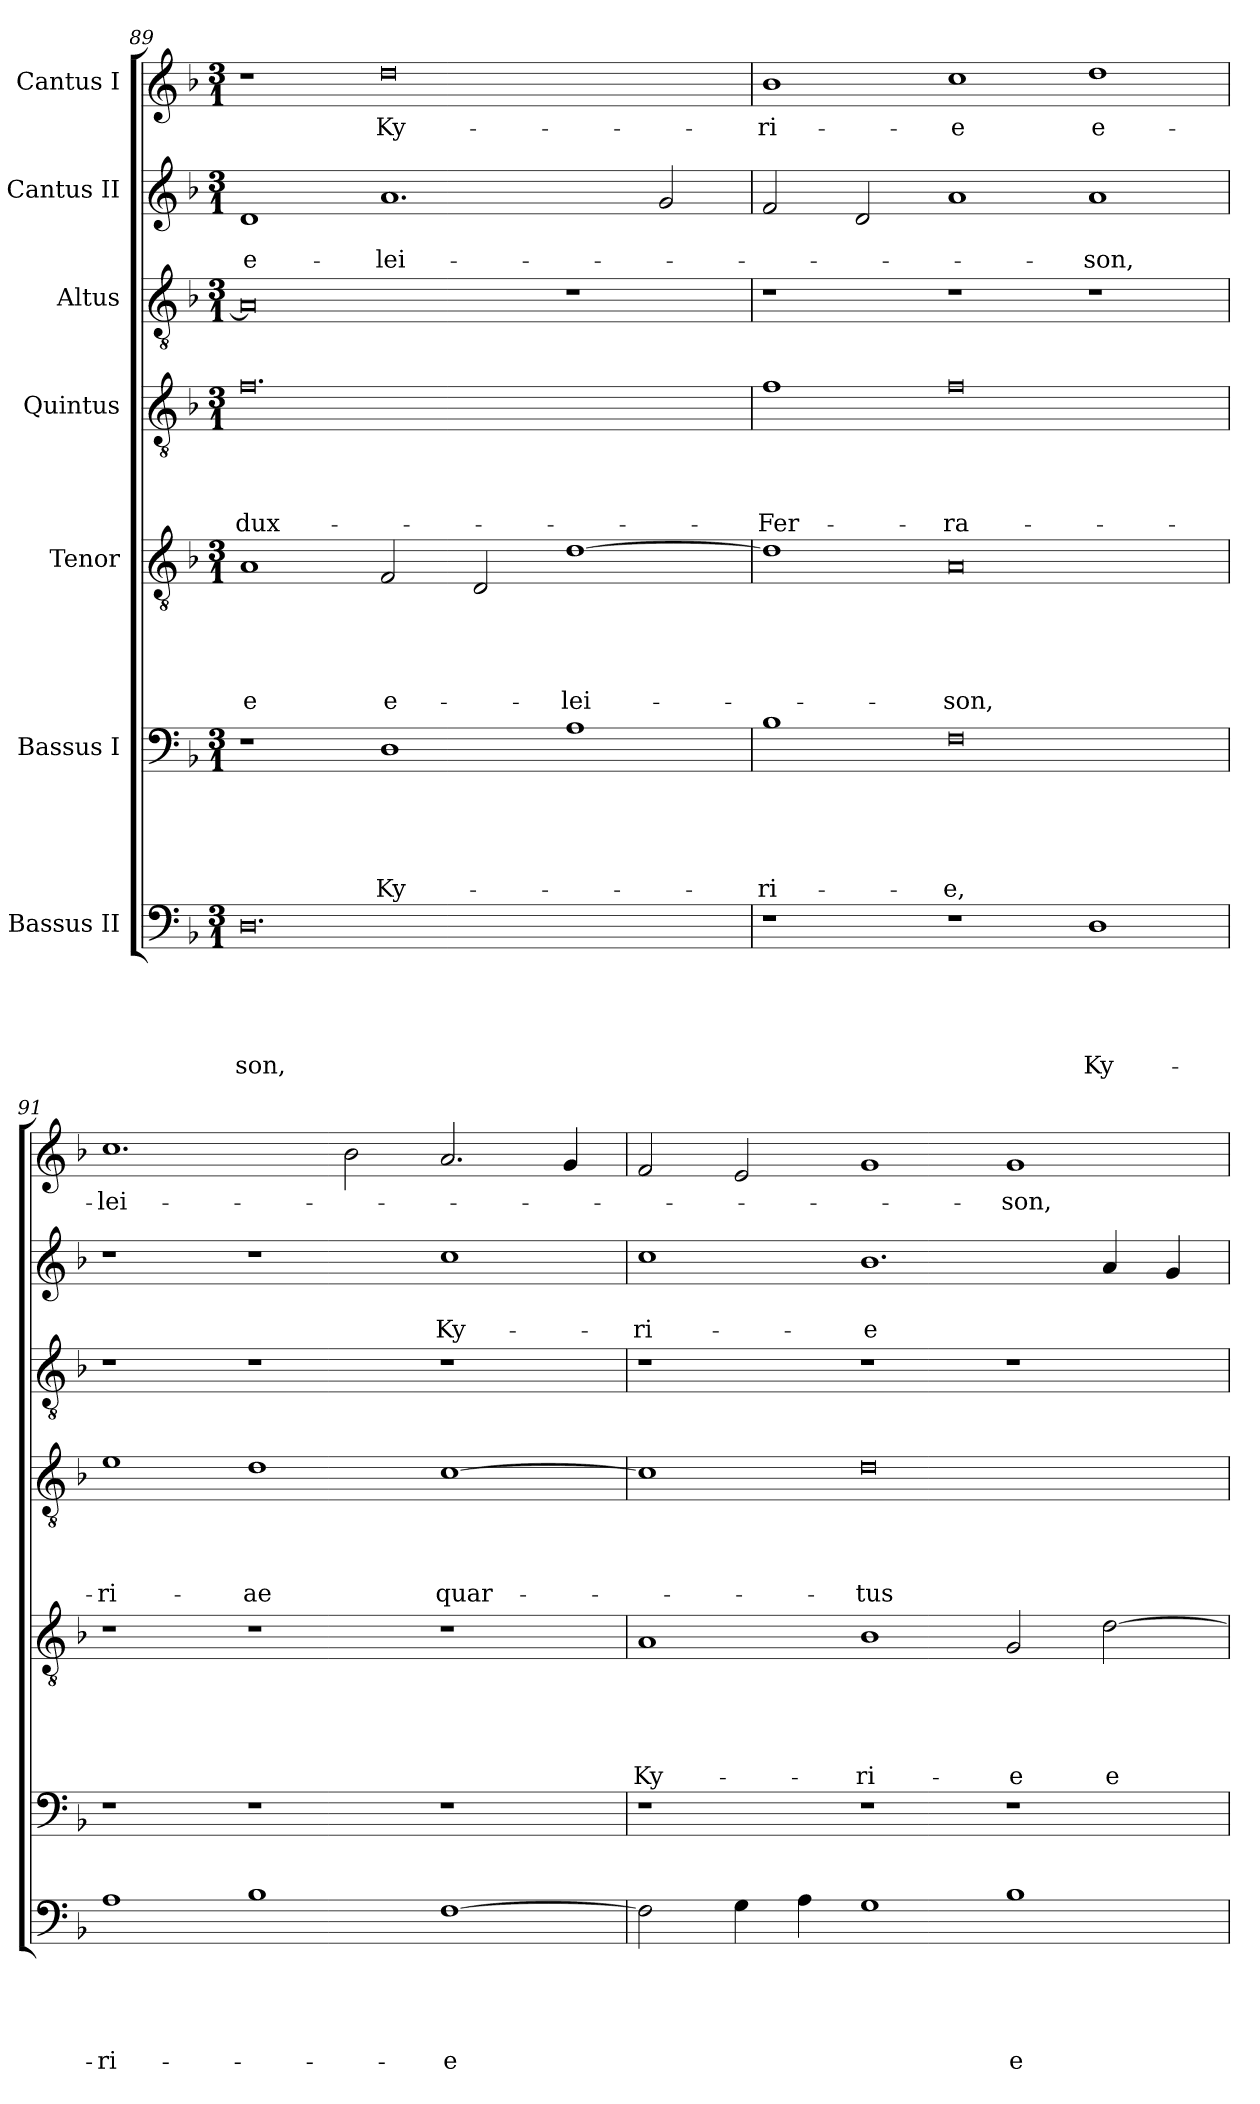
**kern	**text	**text	**text	**text	**text	**kern	**text	**text	**text	**text	**text	**kern	**text	**text	**text	**text	**text	**kern	**text	**text	**text	**text	**kern	**kern	**text	**text	**kern	**text
*part7	*part7	*part7	*part7	*part7	*part7	*part6	*part6	*part6	*part6	*part6	*part6	*part5	*part5	*part5	*part5	*part5	*part5	*part4	*part4	*part4	*part4	*part4	*part3	*part2	*part2	*part2	*part1	*part1
*staff7	*staff7	*staff7	*staff7	*staff7	*staff7	*staff6	*staff6	*staff6	*staff6	*staff6	*staff6	*staff5	*staff5	*staff5	*staff5	*staff5	*staff5	*staff4	*staff4	*staff4	*staff4	*staff4	*staff3	*staff2	*staff2	*staff2	*staff1	*staff1
*I"Bassus II	*	*	*	*	*	*I"Bassus I	*	*	*	*	*	*I"Tenor	*	*	*	*	*	*I"Quintus	*	*	*	*	*I"Altus	*I"Cantus II	*	*	*I"Cantus I	*
*clefF4	*	*	*	*	*	*clefF4	*	*	*	*	*	*clefGv2	*	*	*	*	*	*clefGv2	*	*	*	*	*clefGv2	*clefG2	*	*	*clefG2	*
*k[b-]	*	*	*	*	*	*k[b-]	*	*	*	*	*	*k[b-]	*	*	*	*	*	*k[b-]	*	*	*	*	*k[b-]	*k[b-]	*	*	*k[b-]	*
*M3/1	*	*	*	*	*	*M3/1	*	*	*	*	*	*M3/1	*	*	*	*	*	*M3/1	*	*	*	*	*M3/1	*M3/1	*	*	*M3/1	*
=89	=89	=89	=89	=89	=89	=89	=89	=89	=89	=89	=89	=89	=89	=89	=89	=89	=89	=89	=89	=89	=89	=89	=89	=89	=89	=89	=89	=89
0.D\	.	.	.	.	-son,	1r	.	.	.	.	.	1A/	.	.	.	.	-e	0.f\	.	.	.	dux-	0A/]	1d/	.	e-	1r	.
.	.	.	.	.	.	1D\	.	.	.	.	Ky-	2F/	.	.	.	.	e-	.	.	.	.	.	.	1.a/	.	-lei-	0dd\	Ky-
.	.	.	.	.	.	.	.	.	.	.	.	2D/	.	.	.	.	.	.	.	.	.	.	.	.	.	.	.	.
.	.	.	.	.	.	1A\	.	.	.	.	.	[1d\	.	.	.	.	-lei-	.	.	.	.	.	1r	.	.	.	.	.
.	.	.	.	.	.	.	.	.	.	.	.	.	.	.	.	.	.	.	.	.	.	.	.	2g/	.	.	.	.
=90	=90	=90	=90	=90	=90	=90	=90	=90	=90	=90	=90	=90	=90	=90	=90	=90	=90	=90	=90	=90	=90	=90	=90	=90	=90	=90	=90	=90
1r	.	.	.	.	.	1B-\	.	.	.	.	-ri-	1d\]	.	.	.	.	.	1f\	.	.	.	Fer-	1r	2f/	.	.	1b-\	-ri-
.	.	.	.	.	.	.	.	.	.	.	.	.	.	.	.	.	.	.	.	.	.	.	.	2d/	.	.	.	.
1r	.	.	.	.	.	0F\	.	.	.	.	-e,	0A/	.	.	.	.	-son,	0f\	.	.	.	-ra-	1r	1a/	.	.	1cc\	-e
1D\	.	.	.	.	Ky-	.	.	.	.	.	.	.	.	.	.	.	.	.	.	.	.	.	1r	1a/	.	-son,	1dd\	e-
=91	=91	=91	=91	=91	=91	=91	=91	=91	=91	=91	=91	=91	=91	=91	=91	=91	=91	=91	=91	=91	=91	=91	=91	=91	=91	=91	=91	=91
1A\	.	.	.	.	-ri-	1r	.	.	.	.	.	1r	.	.	.	.	.	1e\	.	.	.	-ri-	1r	1r	.	.	1.cc\	-lei-
1B-\	.	.	.	.	.	1r	.	.	.	.	.	1r	.	.	.	.	.	1d\	.	.	.	-ae	1r	1r	.	.	.	.
.	.	.	.	.	.	.	.	.	.	.	.	.	.	.	.	.	.	.	.	.	.	.	.	.	.	.	2b-\	.
[1F\	.	.	.	.	-e	1r	.	.	.	.	.	1r	.	.	.	.	.	[1c\	.	.	.	quar-	1r	1cc\	.	Ky-	2.a/	.
.	.	.	.	.	.	.	.	.	.	.	.	.	.	.	.	.	.	.	.	.	.	.	.	.	.	.	4g/	.
=92	=92	=92	=92	=92	=92	=92	=92	=92	=92	=92	=92	=92	=92	=92	=92	=92	=92	=92	=92	=92	=92	=92	=92	=92	=92	=92	=92	=92
2F\]	.	.	.	.	.	1r	.	.	.	.	.	1A/	.	.	.	.	Ky-	1c\]	.	.	.	.	1r	1cc\	.	-ri-	2f/	.
4G\	.	.	.	.	.	.	.	.	.	.	.	.	.	.	.	.	.	.	.	.	.	.	.	.	.	.	2e/	.
4A\	.	.	.	.	.	.	.	.	.	.	.	.	.	.	.	.	.	.	.	.	.	.	.	.	.	.	.	.
1G\	.	.	.	.	.	1r	.	.	.	.	.	1B-\	.	.	.	.	-ri-	0d\	.	.	.	-tus	1r	1.b-\	.	-e	1g/	.
1B-\	.	.	.	.	e-	1r	.	.	.	.	.	2G/	.	.	.	.	-e	.	.	.	.	.	1r	.	.	.	1g/	-son,
.	.	.	.	.	.	.	.	.	.	.	.	[2d\	.	.	.	.	e-	.	.	.	.	.	.	4a/	.	.	.	.
.	.	.	.	.	.	.	.	.	.	.	.	.	.	.	.	.	.	.	.	.	.	.	.	4g/	.	.	.	.
=	=	=	=	=	=	=	=	=	=	=	=	=	=	=	=	=	=	=	=	=	=	=	=	=	=	=	=	=
*-	*-	*-	*-	*-	*-	*-	*-	*-	*-	*-	*-	*-	*-	*-	*-	*-	*-	*-	*-	*-	*-	*-	*-	*-	*-	*-	*-	*-
